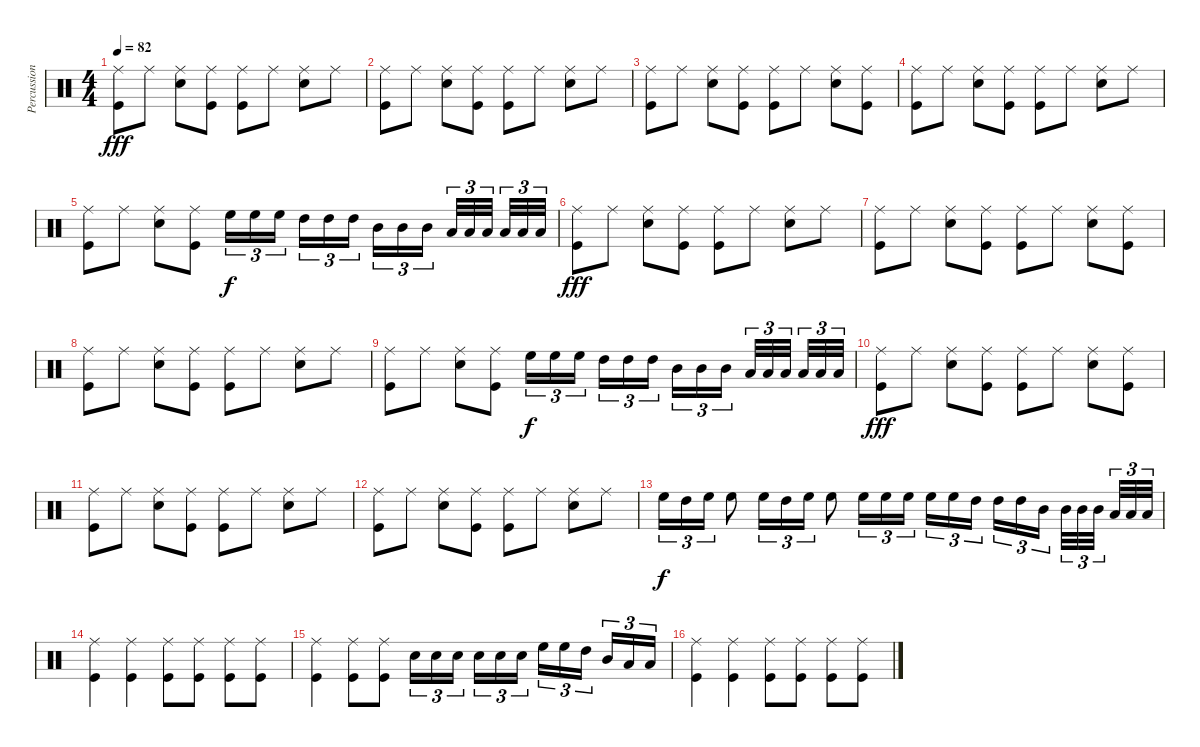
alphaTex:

\track ("Percussion" "Percussion") {instrument percussion}
\staff {score}
\articulation defaults
\ts (4 4)
\tempo 82
\clef neutral
\ks c
("Ride (middle)" "Kick (hit)").8{dy fff} "Ride (middle)".8 ("Ride (middle)" "Electric Snare (hit)").8 ("Ride (middle)" "Kick (hit)").8 ("Ride (middle)" "Kick (hit)").8 "Ride (middle)".8 ("Ride (middle)" "Electric Snare (hit)").8 "Ride (middle)".8 |
("Ride (middle)" "Kick (hit)").8 "Ride (middle)".8 ("Ride (middle)" "Electric Snare (hit)").8 ("Ride (middle)" "Kick (hit)").8 ("Ride (middle)" "Kick (hit)").8 "Ride (middle)".8 ("Ride (middle)" "Electric Snare (hit)").8 "Ride (middle)".8 |
("Ride (middle)" "Kick (hit)").8 "Ride (middle)".8 ("Ride (middle)" "Electric Snare (hit)").8 ("Ride (middle)" "Kick (hit)").8 ("Ride (middle)" "Kick (hit)").8 "Ride (middle)".8 ("Ride (middle)" "Electric Snare (hit)").8 ("Ride (middle)" "Kick (hit)").8 |
("Ride (middle)" "Kick (hit)").8 "Ride (middle)".8 ("Ride (middle)" "Electric Snare (hit)").8 ("Ride (middle)" "Kick (hit)").8 ("Ride (middle)" "Kick (hit)").8 "Ride (middle)".8 ("Ride (middle)" "Electric Snare (hit)").8 "Ride (middle)".8 |
("Ride (middle)" "Kick (hit)").8 "Ride (middle)".8 ("Ride (middle)" "Electric Snare (hit)").8 ("Ride (middle)" "Kick (hit)").8 "High Floor Tom (hit)".16{tu (3 2) dy f} "High Floor Tom (hit)".16{tu (3 2)} "High Floor Tom (hit)".16{tu (3 2) beam splitsecondary} "High Tom (hit)".16{tu (3 2)} "High Tom (hit)".16{tu (3 2)} "High Tom (hit)".16{tu (3 2)} "Mid Tom (hit)".16{tu (3 2)} "Mid Tom (hit)".16{tu (3 2)} "Mid Tom (hit)".16{tu (3 2) beam splitsecondary} "Low Tom (hit)".32{tu (3 2)} "Low Tom (hit)".32{tu (3 2)} "Low Tom (hit)".32{tu (3 2) beam splitsecondary} "Low Floor Tom (hit)".32{tu (3 2)} "Low Floor Tom (hit)".32{tu (3 2)} "Low Floor Tom (hit)".32{tu (3 2)} |
("Ride (middle)" "Kick (hit)").8{dy fff} "Ride (middle)".8 ("Ride (middle)" "Electric Snare (hit)").8 ("Ride (middle)" "Kick (hit)").8 ("Ride (middle)" "Kick (hit)").8 "Ride (middle)".8 ("Ride (middle)" "Electric Snare (hit)").8 "Ride (middle)".8 |
("Ride (middle)" "Kick (hit)").8 "Ride (middle)".8 ("Ride (middle)" "Electric Snare (hit)").8 ("Ride (middle)" "Kick (hit)").8 ("Ride (middle)" "Kick (hit)").8 "Ride (middle)".8 ("Ride (middle)" "Electric Snare (hit)").8 ("Ride (middle)" "Kick (hit)").8 |
("Ride (middle)" "Kick (hit)").8 "Ride (middle)".8 ("Ride (middle)" "Electric Snare (hit)").8 ("Ride (middle)" "Kick (hit)").8 ("Ride (middle)" "Kick (hit)").8 "Ride (middle)".8 ("Ride (middle)" "Electric Snare (hit)").8 "Ride (middle)".8 |
("Ride (middle)" "Kick (hit)").8 "Ride (middle)".8 ("Ride (middle)" "Electric Snare (hit)").8 ("Ride (middle)" "Kick (hit)").8 "High Floor Tom (hit)".16{tu (3 2) dy f} "High Floor Tom (hit)".16{tu (3 2)} "High Floor Tom (hit)".16{tu (3 2) beam splitsecondary} "High Tom (hit)".16{tu (3 2)} "High Tom (hit)".16{tu (3 2)} "High Tom (hit)".16{tu (3 2)} "Mid Tom (hit)".16{tu (3 2)} "Mid Tom (hit)".16{tu (3 2)} "Mid Tom (hit)".16{tu (3 2) beam splitsecondary} "Low Tom (hit)".32{tu (3 2)} "Low Tom (hit)".32{tu (3 2)} "Low Tom (hit)".32{tu (3 2) beam splitsecondary} "Low Floor Tom (hit)".32{tu (3 2)} "Low Floor Tom (hit)".32{tu (3 2)} "Low Floor Tom (hit)".32{tu (3 2)} |
("Ride (middle)" "Kick (hit)").8{dy fff} "Ride (middle)".8 ("Ride (middle)" "Electric Snare (hit)").8 ("Ride (middle)" "Kick (hit)").8 ("Ride (middle)" "Kick (hit)").8 "Ride (middle)".8 ("Ride (middle)" "Electric Snare (hit)").8 ("Ride (middle)" "Kick (hit)").8 |
("Ride (middle)" "Kick (hit)").8 "Ride (middle)".8 ("Ride (middle)" "Electric Snare (hit)").8 ("Ride (middle)" "Kick (hit)").8 ("Ride (middle)" "Kick (hit)").8 "Ride (middle)".8 ("Ride (middle)" "Electric Snare (hit)").8 "Ride (middle)".8 |
("Ride (middle)" "Kick (hit)").8 "Ride (middle)".8 ("Ride (middle)" "Electric Snare (hit)").8 ("Ride (middle)" "Kick (hit)").8 ("Ride (middle)" "Kick (hit)").8 "Ride (middle)".8 ("Ride (middle)" "Electric Snare (hit)").8 "Ride (middle)".8 |
"High Floor Tom (hit)".16{tu (3 2) dy f} "High Tom (hit)".16{tu (3 2)} "High Floor Tom (hit)".16{tu (3 2)} "High Floor Tom (hit)".8 "High Floor Tom (hit)".16{tu (3 2)} "High Tom (hit)".16{tu (3 2)} "High Floor Tom (hit)".16{tu (3 2)} "High Floor Tom (hit)".8 "High Floor Tom (hit)".16{tu (3 2)} "High Floor Tom (hit)".16{tu (3 2)} "High Floor Tom (hit)".16{tu (3 2) beam splitsecondary} "High Floor Tom (hit)".16{tu (3 2)} "High Floor Tom (hit)".16{tu (3 2)} "High Tom (hit)".16{tu (3 2)} "High Tom (hit)".16{tu (3 2)} "High Tom (hit)".16{tu (3 2)} "Mid Tom (hit)".16{tu (3 2) beam splitsecondary} "Mid Tom (hit)".32{tu (3 2)} "Mid Tom (hit)".32{tu (3 2)} "Mid Tom (hit)".32{tu (3 2) beam splitsecondary} "Low Tom (hit)".32{tu (3 2)} "Low Tom (hit)".32{tu (3 2)} "Low Floor Tom (hit)".32{tu (3 2)} |
("Ride (middle)" "Kick (hit)").4 ("Ride (middle)" "Kick (hit)").4 ("Ride (middle)" "Kick (hit)").8 ("Ride (middle)" "Kick (hit)").8 ("Ride (middle)" "Kick (hit)").8 ("Ride (middle)" "Kick (hit)").8 |
("Ride (middle)" "Kick (hit)").4 ("Ride (middle)" "Kick (hit)").8 ("Ride (middle)" "Kick (hit)").8 "Electric Snare (hit)".16{tu (3 2)} "Electric Snare (hit)".16{tu (3 2)} "Electric Snare (hit)".16{tu (3 2) beam splitsecondary} "Electric Snare (hit)".16{tu (3 2)} "Electric Snare (hit)".16{tu (3 2)} "Electric Snare (hit)".16{tu (3 2)} "High Floor Tom (hit)".16{tu (3 2)} "High Floor Tom (hit)".16{tu (3 2)} "High Tom (hit)".16{tu (3 2) beam splitsecondary} "Mid Tom (hit)".16{tu (3 2)} "Low Tom (hit)".16{tu (3 2)} "Low Floor Tom (hit)".16{tu (3 2)} |
("Ride (middle)" "Kick (hit)").4 ("Ride (middle)" "Kick (hit)").4 ("Ride (middle)" "Kick (hit)").8 ("Ride (middle)" "Kick (hit)").8 ("Ride (middle)" "Kick (hit)").8 ("Ride (middle)" "Kick (hit)").8
